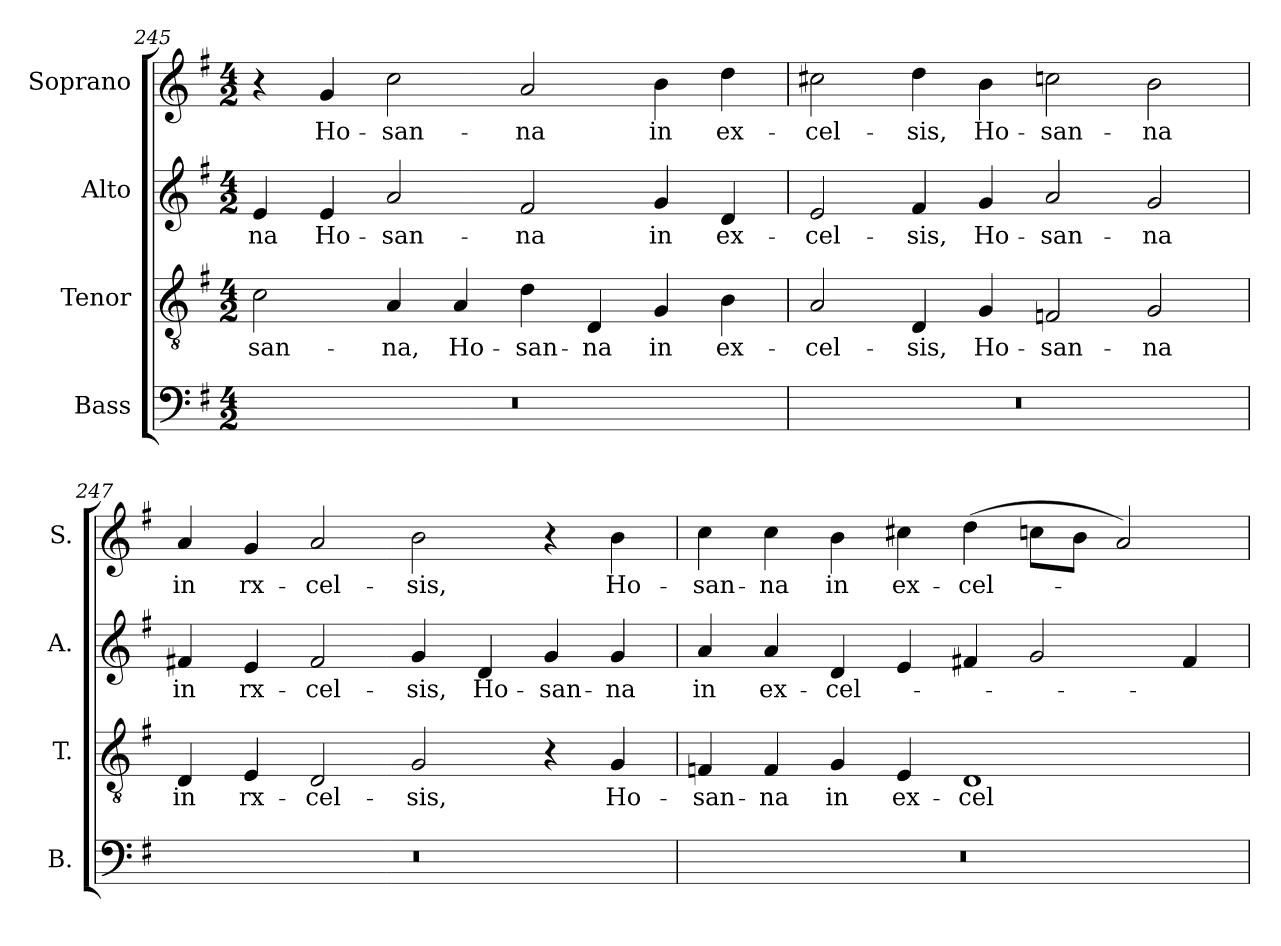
**kern	**kern	**text	**kern	**text	**kern	**text
*part4	*part3	*part3	*part2	*part2	*part1	*part1
*staff4	*staff3	*staff3	*staff2	*staff2	*staff1	*staff1
*I"Bass	*I"Tenor	*	*I"Alto	*	*I"Soprano	*
*I'B.	*I'T.	*	*I'A.	*	*I'S.	*
*clefF4	*clefGv2	*	*clefG2	*	*clefG2	*
*	*ITrd7c12	*	*	*	*	*
*k[f#]	*k[f#]	*	*k[f#]	*	*k[f#]	*
*G:	*G:	*	*G:	*	*G:	*
*M4/2	*M4/2	*	*M4/2	*	*M4/2	*
=245	=245	=245	=245	=245	=245	=245
!LO:N:vis=1	!	!	!	!	!	!
!	!	!LO:LY:b:color=#000000	!	!	!	!
!	!	!	!	!LO:LY:b:color=#000000	!	!
0r	2Ci\	-san-	4ei/	-na	4r	.
!	!	!	!	!LO:LY:b:color=#000000	!	!
!	!	!	!	!	!	!LO:LY:b:color=#000000
.	.	.	4ei/	Ho-	4gi/	Ho-
!	!	!LO:LY:b:color=#000000	!	!	!	!
!	!	!	!	!LO:LY:b:color=#000000	!	!
!	!	!	!	!	!	!LO:LY:b:color=#000000
.	4AAi/	-na,	2ai/	-san-	2cci\	-san-
!	!	!LO:LY:b:color=#000000	!	!	!	!
.	4AAi/	Ho-	.	.	.	.
!	!	!LO:LY:b:color=#000000	!	!	!	!
!	!	!	!	!LO:LY:b:color=#000000	!	!
!	!	!	!	!	!	!LO:LY:b:color=#000000
.	4Di\	-san-	2f#i/	-na	2ai/	-na
!	!	!LO:LY:b:color=#000000	!	!	!	!
.	4DDi/	-na	.	.	.	.
!	!	!LO:LY:b:color=#000000	!	!	!	!
!	!	!	!	!LO:LY:b:color=#000000	!	!
!	!	!	!	!	!	!LO:LY:b:color=#000000
.	4GGi/	in	4gi/	in	4bi\	in
!	!	!LO:LY:b:color=#000000	!	!	!	!
!	!	!	!	!LO:LY:b:color=#000000	!	!
!	!	!	!	!	!	!LO:LY:b:color=#000000
.	4BBi\	ex-	4di/	ex-	4ddi\	ex-
=246	=246	=246	=246	=246	=246	=246
!LO:N:vis=1	!	!	!	!	!	!
!	!	!LO:LY:b:color=#000000	!	!	!	!
!	!	!	!	!LO:LY:b:color=#000000	!	!
!	!	!	!	!	!	!LO:LY:b:color=#000000
0r	2AAi/	-cel-	2ei/	-cel-	2cc#Xi\	-cel-
!	!	!LO:LY:b:color=#000000	!	!	!	!
!	!	!	!	!LO:LY:b:color=#000000	!	!
!	!	!	!	!	!	!LO:LY:b:color=#000000
.	4DDi/	-sis,	4f#i/	-sis,	4ddi\	-sis,
!	!	!LO:LY:b:color=#000000	!	!	!	!
!	!	!	!	!LO:LY:b:color=#000000	!	!
!	!	!	!	!	!	!LO:LY:b:color=#000000
.	4GGi/	Ho-	4gi/	Ho-	4bi\	Ho-
!	!	!LO:LY:b:color=#000000	!	!	!	!
!	!	!	!	!LO:LY:b:color=#000000	!	!
!	!	!	!	!	!	!LO:LY:b:color=#000000
.	2FFni/	-san-	2ai/	-san-	2ccni\	-san-
!	!	!LO:LY:b:color=#000000	!	!	!	!
!	!	!	!	!LO:LY:b:color=#000000	!	!
!	!	!	!	!	!	!LO:LY:b:color=#000000
.	2GGi/	-na	2gi/	-na	2bi\	-na
!!LO:LB:g=z
=247	=247	=247	=247	=247	=247	=247
!LO:N:vis=1	!	!	!	!	!	!
!	!	!LO:LY:b:color=#000000	!	!	!	!
!	!	!	!	!LO:LY:b:color=#000000	!	!
!	!	!	!	!	!	!LO:LY:b:color=#000000
0r	4DDi/	in	4f#Xi/	in	4ai/	in
!	!	!LO:LY:b:color=#000000	!	!	!	!
!	!	!	!	!LO:LY:b:color=#000000	!	!
!	!	!	!	!	!	!LO:LY:b:color=#000000
.	4EEi/	rx-	4ei/	rx-	4gi/	rx-
!	!	!LO:LY:b:color=#000000	!	!	!	!
!	!	!	!	!LO:LY:b:color=#000000	!	!
!	!	!	!	!	!	!LO:LY:b:color=#000000
.	2DDi/	-cel-	2f#i/	-cel-	2ai/	-cel-
!	!	!LO:LY:b:color=#000000	!	!	!	!
!	!	!	!	!LO:LY:b:color=#000000	!	!
!	!	!	!	!	!	!LO:LY:b:color=#000000
.	2GGi/	-sis,	4gi/	-sis,	2bi\	-sis,
!	!	!	!	!LO:LY:b:color=#000000	!	!
.	.	.	4di/	Ho-	.	.
!	!	!	!	!LO:LY:b:color=#000000	!	!
.	4r	.	4gi/	-san-	4r	.
!	!	!LO:LY:b:color=#000000	!	!	!	!
!	!	!	!	!LO:LY:b:color=#000000	!	!
!	!	!	!	!	!	!LO:LY:b:color=#000000
.	4GGi/	Ho-	4gi/	-na	4bi\	Ho-
=248	=248	=248	=248	=248	=248	=248
!LO:N:vis=1	!	!	!	!	!	!
!	!	!LO:LY:b:color=#000000	!	!	!	!
!	!	!	!	!LO:LY:b:color=#000000	!	!
!	!	!	!	!	!	!LO:LY:b:color=#000000
0r	4FFni/	-san-	4ai/	in	4cci\	-san-
!	!	!LO:LY:b:color=#000000	!	!	!	!
!	!	!	!	!LO:LY:b:color=#000000	!	!
!	!	!	!	!	!	!LO:LY:b:color=#000000
.	4FFi/	-na	4ai/	ex-	4cci\	-na
!	!	!LO:LY:b:color=#000000	!	!	!	!
!	!	!	!	!LO:LY:b:color=#000000	!	!
!	!	!	!	!	!	!LO:LY:b:color=#000000
.	4GGi/	in	4di/	-cel-	4bi\	in
!	!	!LO:LY:b:color=#000000	!	!	!	!
!	!	!	!	!	!	!LO:LY:b:color=#000000
.	4EEi/	ex-	4ei/	.	4cc#Xi\	ex-
!	!	!LO:LY:b:color=#000000	!	!	!	!
!	!	!	!	!	!	!LO:LY:b:color=#000000
.	1DDi	-cel-	4f#Xi/	.	(4ddi\	-cel-
.	.	.	2gi/	.	8ccni\L	.
.	.	.	.	.	8bi\J	.
.	.	.	.	.	2ai/)	.
.	.	.	4f#i/	.	.	.
=	=	=	=	=	=	=
*-	*-	*-	*-	*-	*-	*-
